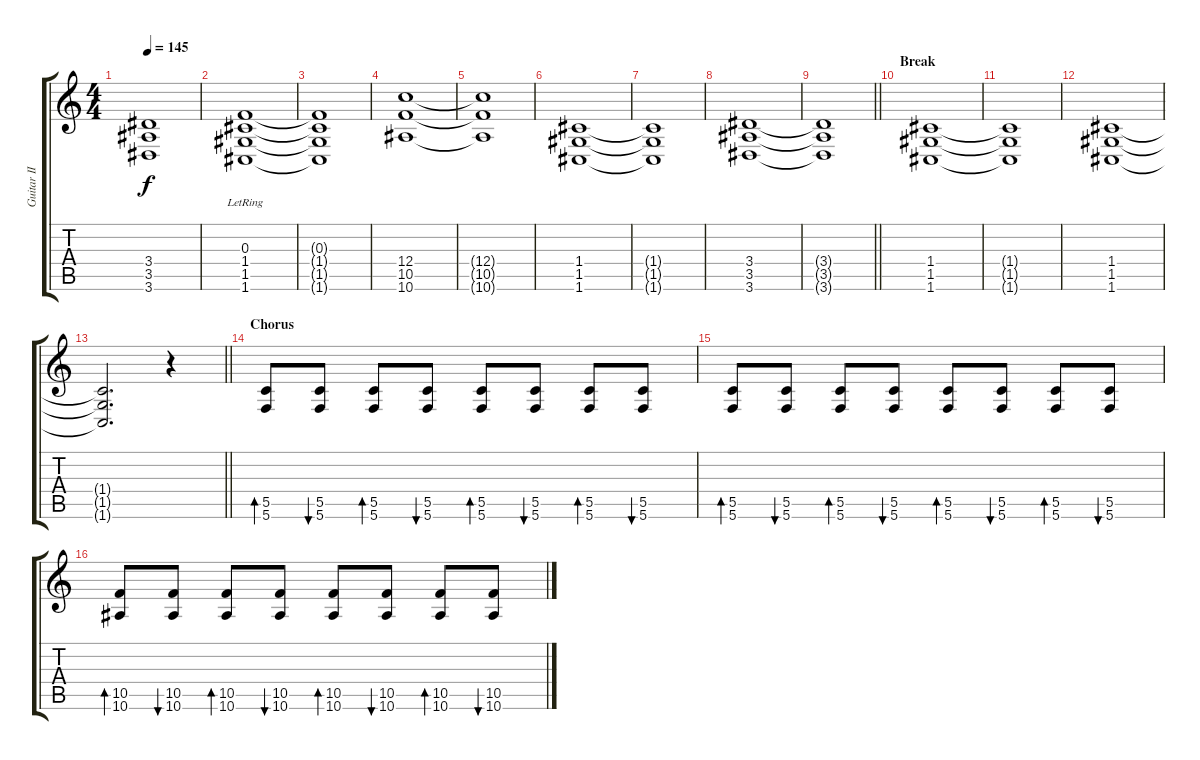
\track ("Guitar II" "Guitar II") {instrument overdrivenguitar}
\staff {score tabs}
\tuning (D4 A3 F3 C3 G2 C2) {hide}
\ts (4 4)
\tempo 145
\clef g2
\ks c
(3.4{t} 3.5{t} 3.6{t}).1{dy f} |
(0.3{lr} 1.4 1.5 1.6).1 |
(0.3{t} 1.4{t} 1.5{t} 1.6{t}).1 |
(12.4 10.5 10.6).1 |
(12.4{t} 10.5{t} 10.6{t}).1 |
(1.4 1.5 1.6).1 |
(1.4{t} 1.5{t} 1.6{t}).1 |
(3.4 3.5 3.6).1 |
\barLineRight lightlight
(3.4{t} 3.5{t} 3.6{t}).1 |
\section ("" "Break")
(1.4 1.5 1.6).1 |
(1.4{t} 1.5{t} 1.6{t}).1 |
(1.4 1.5 1.6).1 |
\barLineRight lightlight
(1.4{t} 1.5{t} 1.6{t}).2{d} r.4 |
\section ("" "Chorus")
(5.5 5.6).8{bd 60} (5.5 5.6).8{bu 60} (5.5 5.6).8{bd 60} (5.5 5.6).8{bu 60} (5.5 5.6).8{bd 60} (5.5 5.6).8{bu 60} (5.5 5.6).8{bd 60} (5.5 5.6).8{bu 60} |
(5.5 5.6).8{bd 60} (5.5 5.6).8{bu 60} (5.5 5.6).8{bd 60} (5.5 5.6).8{bu 60} (5.5 5.6).8{bd 60} (5.5 5.6).8{bu 60} (5.5 5.6).8{bd 60} (5.5 5.6).8{bu 60} |
(10.5 10.6).8{bd 60} (10.5 10.6).8{bu 60} (10.5 10.6).8{bd 60} (10.5 10.6).8{bu 60} (10.5 10.6).8{bd 60} (10.5 10.6).8{bu 60} (10.5 10.6).8{bd 60} (10.5 10.6).8{bu 60}
